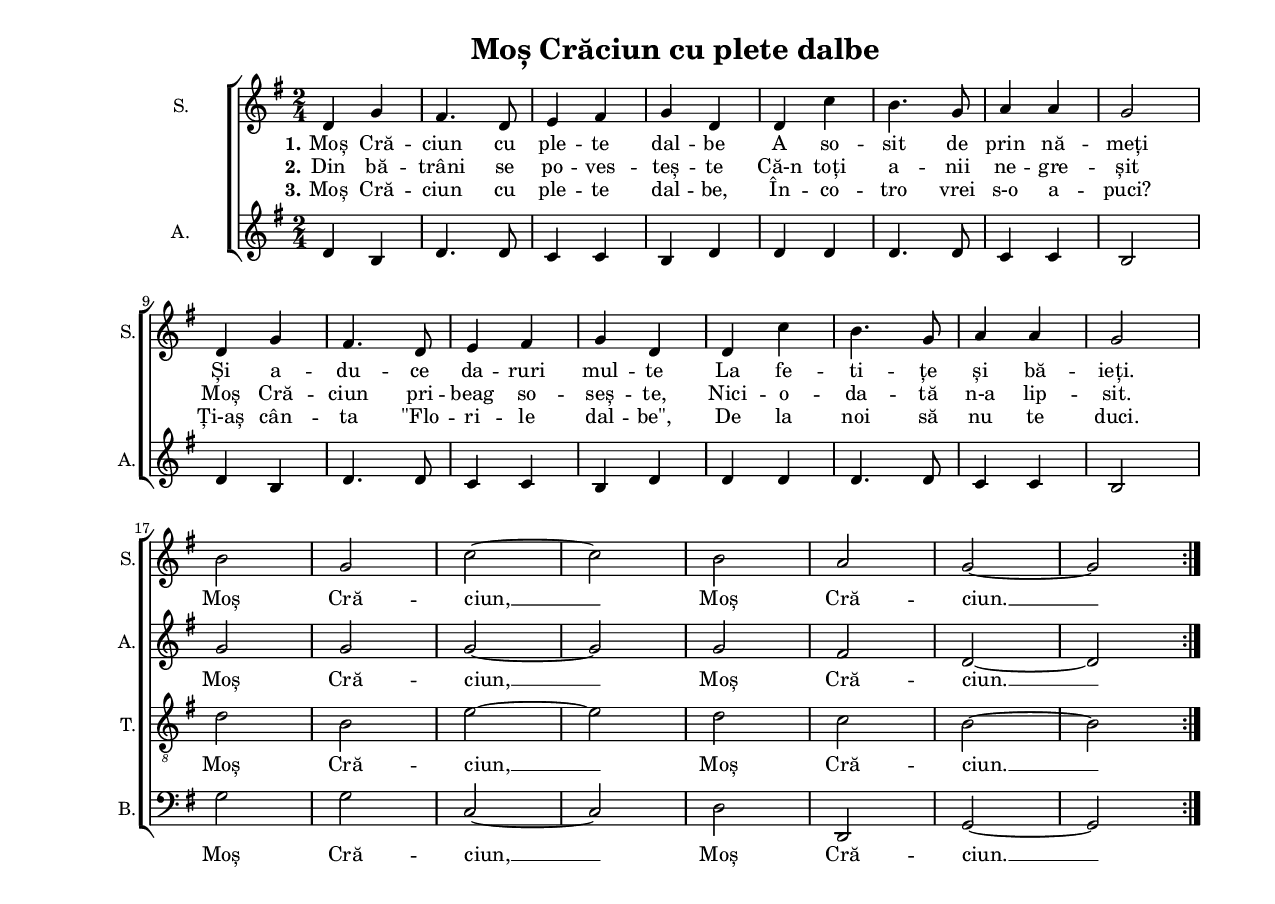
\version "2.19.80"

\paper {
  #(set-paper-size "letter")
  left-margin = 1\in
  line-width = 7\in
  top-margin = 0.7\in
  bottom-margin = 0.7\in
}

\header {
  title = "Moș Crăciun cu plete dalbe"
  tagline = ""
}

#(set-global-staff-size 16)

global = {
  \set Staff.midiInstrument = "clarinet"
  \override Score.VerticalAxisGroup.remove-first = ##t
  \key g \major
  \time 2/4
}

sopStanzaOne = \lyricmode {
  \set stanza = "1."
  Moș Cră -- ciun cu ple -- te dal -- be
  A so -- sit de prin nă -- meți
  Și a -- du -- ce da -- ruri mul -- te
  La fe -- ti -- țe și bă -- ieți.
  Moș Cră -- ciun, __ Moș Cră -- ciun. __
}

sopStanzaTwo = \lyricmode {
  \set stanza = "2."
  Din bă -- trâni se po -- ves -- teș -- te
  Că-n toți a -- nii ne -- gre -- șit
  Moș Cră -- ciun pri -- beag so -- seș -- te,
  Nici -- o -- da -- tă n-a lip -- sit.
}

sopStanzaThree = \lyricmode {
  \set stanza = "3."
  Moș Cră -- ciun cu ple -- te dal -- be,
  În -- co -- tro vrei s-o a -- puci?
  Ți-aș cân -- ta "\"Flo" -- ri -- le dal -- "be\","
  De la noi să nu te duci.
}

altoWords = \lyricmode {
  \skip 4 \skip 4 \skip 4 \skip 4 \skip 4 \skip 4 \skip 4 \skip 4
  \skip 4 \skip 4 \skip 4 \skip 4 \skip 4 \skip 4 \skip 4
  \skip 4 \skip 4 \skip 4 \skip 4 \skip 4 \skip 4 \skip 4 \skip 4
  \skip 4 \skip 4 \skip 4 \skip 4 \skip 4 \skip 4 \skip 4
  Moș Cră -- ciun, __ Moș Cră -- ciun. __
}

tenorWords = \lyricmode {
  Moș Cră -- ciun, __ Moș Cră -- ciun. __
}

bassWords = \tenorWords

sopMusic = \transpose c g \relative c' {
  \set Staff.vocalName = "S."
  \set Staff.shortVocalName = "S."

  \repeat volta 3 {
    g4 c4
    b4. g8
    a4 b4
    c4 g4
    g4 f'4
    e4. c8
    d4 d4
    c2
    \break

    g4 c4
    b4. g8
    a4 b4
    c4 g4
    g4 f'4
    e4. c8
    d4 d4
    c2
    \break

    e2
    c2
    f2~
    f2

    e2
    d2
    c2~
    c2
  }
}

altoMusic = \transpose c g \relative c' {
  \set Staff.vocalName = "A."
  \set Staff.shortVocalName = "A."

  \repeat volta 3 {
    g4 e4
    g4. g8
    f4 f4
    e4 g4
    g4 g4
    g4. g8
    f4 f4
    e2

    g4 e4
    g4. g8
    f4 f4
    e4 g4
    g4 g4
    g4. g8
    f4 f4
    e2

    c'2
    c2
    c2~
    c2

    c2
    b2
    g2~
    g2
  }
}

tenorMusic = \transpose c g \relative c' {
  \set Staff.shortVocalName = "T."

  \repeat volta 3 {
    R2 R2 R2 R2 R2 R2 R2 R2
    R2 R2 R2 R2 R2 R2 R2 R2

    g2
    e2
    a2~
    a2

    g2
    f2
    e2~
    e2
  }
}

bassMusic = \transpose c g \relative c' {
  \set Staff.shortVocalName = "B."

  \repeat volta 3 {
    R2 R2 R2 R2 R2 R2 R2 R2
    R2 R2 R2 R2 R2 R2 R2 R2

    c,2
    c2
    f,2~
    f2

    g2
    g,2
    c2~
    c2
  }
}

myScore = \new Score <<
  \new ChoirStaff <<
    \new Staff <<
      \new Voice { \global \sopMusic }
      \addlyrics { \sopStanzaOne }
      \addlyrics { \sopStanzaTwo }
      \addlyrics { \sopStanzaThree }
    >>

    \new Staff \new Voice { \global \altoMusic }
    \addlyrics { \altoWords }

    \new Staff <<
      \clef "G_8"
      \new Voice { \global \tenorMusic }
      \addlyrics { \tenorWords }
    >>

    \new Staff <<
      \clef bass
      \new Voice { \global \bassMusic }
      \addlyrics { \bassWords }
    >>
  >>
>>

\score {
  \myScore
  \layout {
    \context {
      \Staff \RemoveEmptyStaves
    }
  }
}

midiOutput =
  \midi {
    \tempo 4 = 108
    }



\score {
  \unfoldRepeats
  \myScore
  \midi { \midiOutput }
}

\score {
  \unfoldRepeats
  \new Voice { \global \sopMusic }
  \midi { \midiOutput }
}

\score {
  \unfoldRepeats
  \new Voice { \global \altoMusic }
  \midi { \midiOutput }
}

\score {
  \unfoldRepeats
  \new Voice { \global \tenorMusic }
  \midi { \midiOutput }
}

\score {
  \unfoldRepeats
  \new Voice { \global \bassMusic }
  \midi { \midiOutput }
}
